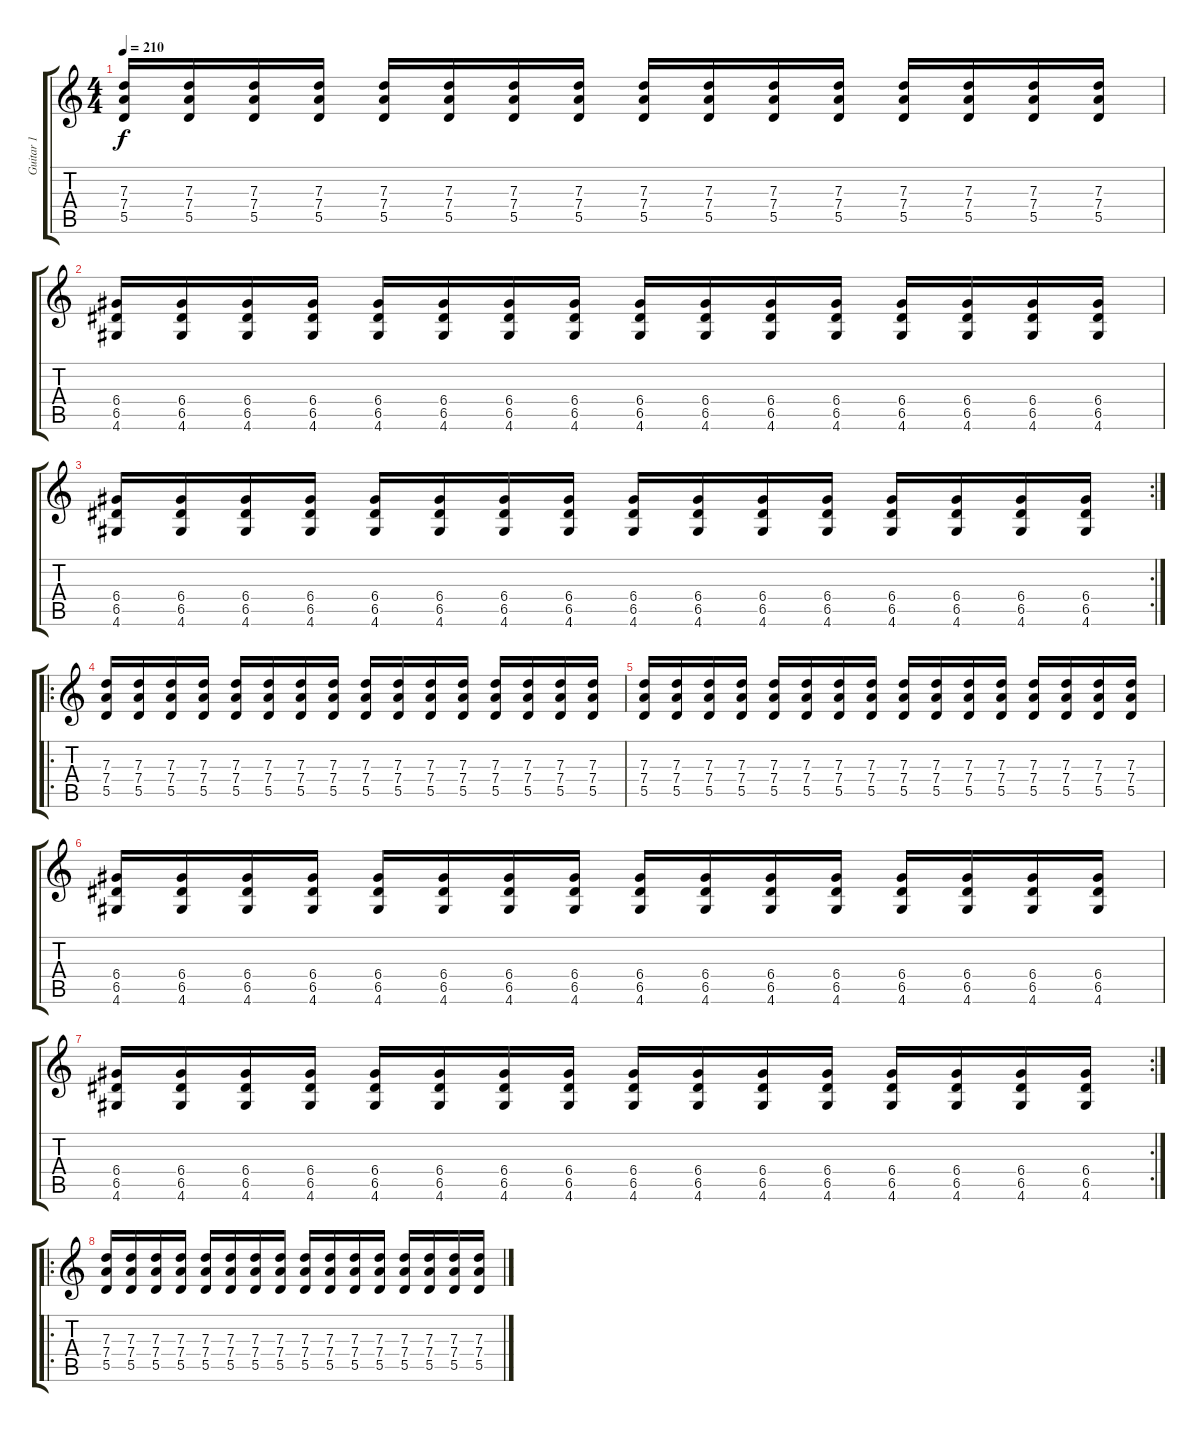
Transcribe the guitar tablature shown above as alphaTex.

\track ("Guitar 1" "Guitar 1") {instrument distortionguitar}
\staff {score tabs}
\tuning (E4 B3 G3 D3 A2 E2) {hide}
\ts (4 4)
\tempo 210
\clef g2
\ks c
(7.3 7.4 5.5).16{dy f} (7.3 7.4 5.5).16 (7.3 7.4 5.5).16 (7.3 7.4 5.5).16 (7.3 7.4 5.5).16 (7.3 7.4 5.5).16 (7.3 7.4 5.5).16 (7.3 7.4 5.5).16 (7.3 7.4 5.5).16 (7.3 7.4 5.5).16 (7.3 7.4 5.5).16 (7.3 7.4 5.5).16 (7.3 7.4 5.5).16 (7.3 7.4 5.5).16 (7.3 7.4 5.5).16 (7.3 7.4 5.5).16 |
(6.4 6.5 4.6).16 (6.4 6.5 4.6).16 (6.4 6.5 4.6).16 (6.4 6.5 4.6).16 (6.4 6.5 4.6).16 (6.4 6.5 4.6).16 (6.4 6.5 4.6).16 (6.4 6.5 4.6).16 (6.4 6.5 4.6).16 (6.4 6.5 4.6).16 (6.4 6.5 4.6).16 (6.4 6.5 4.6).16 (6.4 6.5 4.6).16 (6.4 6.5 4.6).16 (6.4 6.5 4.6).16 (6.4 6.5 4.6).16 |
\rc 2
(6.4 6.5 4.6).16 (6.4 6.5 4.6).16 (6.4 6.5 4.6).16 (6.4 6.5 4.6).16 (6.4 6.5 4.6).16 (6.4 6.5 4.6).16 (6.4 6.5 4.6).16 (6.4 6.5 4.6).16 (6.4 6.5 4.6).16 (6.4 6.5 4.6).16 (6.4 6.5 4.6).16 (6.4 6.5 4.6).16 (6.4 6.5 4.6).16 (6.4 6.5 4.6).16 (6.4 6.5 4.6).16 (6.4 6.5 4.6).16 |
\ro
(7.3 7.4 5.5).16 (7.3 7.4 5.5).16 (7.3 7.4 5.5).16 (7.3 7.4 5.5).16 (7.3 7.4 5.5).16 (7.3 7.4 5.5).16 (7.3 7.4 5.5).16 (7.3 7.4 5.5).16 (7.3 7.4 5.5).16 (7.3 7.4 5.5).16 (7.3 7.4 5.5).16 (7.3 7.4 5.5).16 (7.3 7.4 5.5).16 (7.3 7.4 5.5).16 (7.3 7.4 5.5).16 (7.3 7.4 5.5).16 |
(7.3 7.4 5.5).16 (7.3 7.4 5.5).16 (7.3 7.4 5.5).16 (7.3 7.4 5.5).16 (7.3 7.4 5.5).16 (7.3 7.4 5.5).16 (7.3 7.4 5.5).16 (7.3 7.4 5.5).16 (7.3 7.4 5.5).16 (7.3 7.4 5.5).16 (7.3 7.4 5.5).16 (7.3 7.4 5.5).16 (7.3 7.4 5.5).16 (7.3 7.4 5.5).16 (7.3 7.4 5.5).16 (7.3 7.4 5.5).16 |
(6.4 6.5 4.6).16 (6.4 6.5 4.6).16 (6.4 6.5 4.6).16 (6.4 6.5 4.6).16 (6.4 6.5 4.6).16 (6.4 6.5 4.6).16 (6.4 6.5 4.6).16 (6.4 6.5 4.6).16 (6.4 6.5 4.6).16 (6.4 6.5 4.6).16 (6.4 6.5 4.6).16 (6.4 6.5 4.6).16 (6.4 6.5 4.6).16 (6.4 6.5 4.6).16 (6.4 6.5 4.6).16 (6.4 6.5 4.6).16 |
\rc 2
(6.4 6.5 4.6).16 (6.4 6.5 4.6).16 (6.4 6.5 4.6).16 (6.4 6.5 4.6).16 (6.4 6.5 4.6).16 (6.4 6.5 4.6).16 (6.4 6.5 4.6).16 (6.4 6.5 4.6).16 (6.4 6.5 4.6).16 (6.4 6.5 4.6).16 (6.4 6.5 4.6).16 (6.4 6.5 4.6).16 (6.4 6.5 4.6).16 (6.4 6.5 4.6).16 (6.4 6.5 4.6).16 (6.4 6.5 4.6).16 |
\ro
(7.3 7.4 5.5).16 (7.3 7.4 5.5).16 (7.3 7.4 5.5).16 (7.3 7.4 5.5).16 (7.3 7.4 5.5).16 (7.3 7.4 5.5).16 (7.3 7.4 5.5).16 (7.3 7.4 5.5).16 (7.3 7.4 5.5).16 (7.3 7.4 5.5).16 (7.3 7.4 5.5).16 (7.3 7.4 5.5).16 (7.3 7.4 5.5).16 (7.3 7.4 5.5).16 (7.3 7.4 5.5).16 (7.3 7.4 5.5).16
